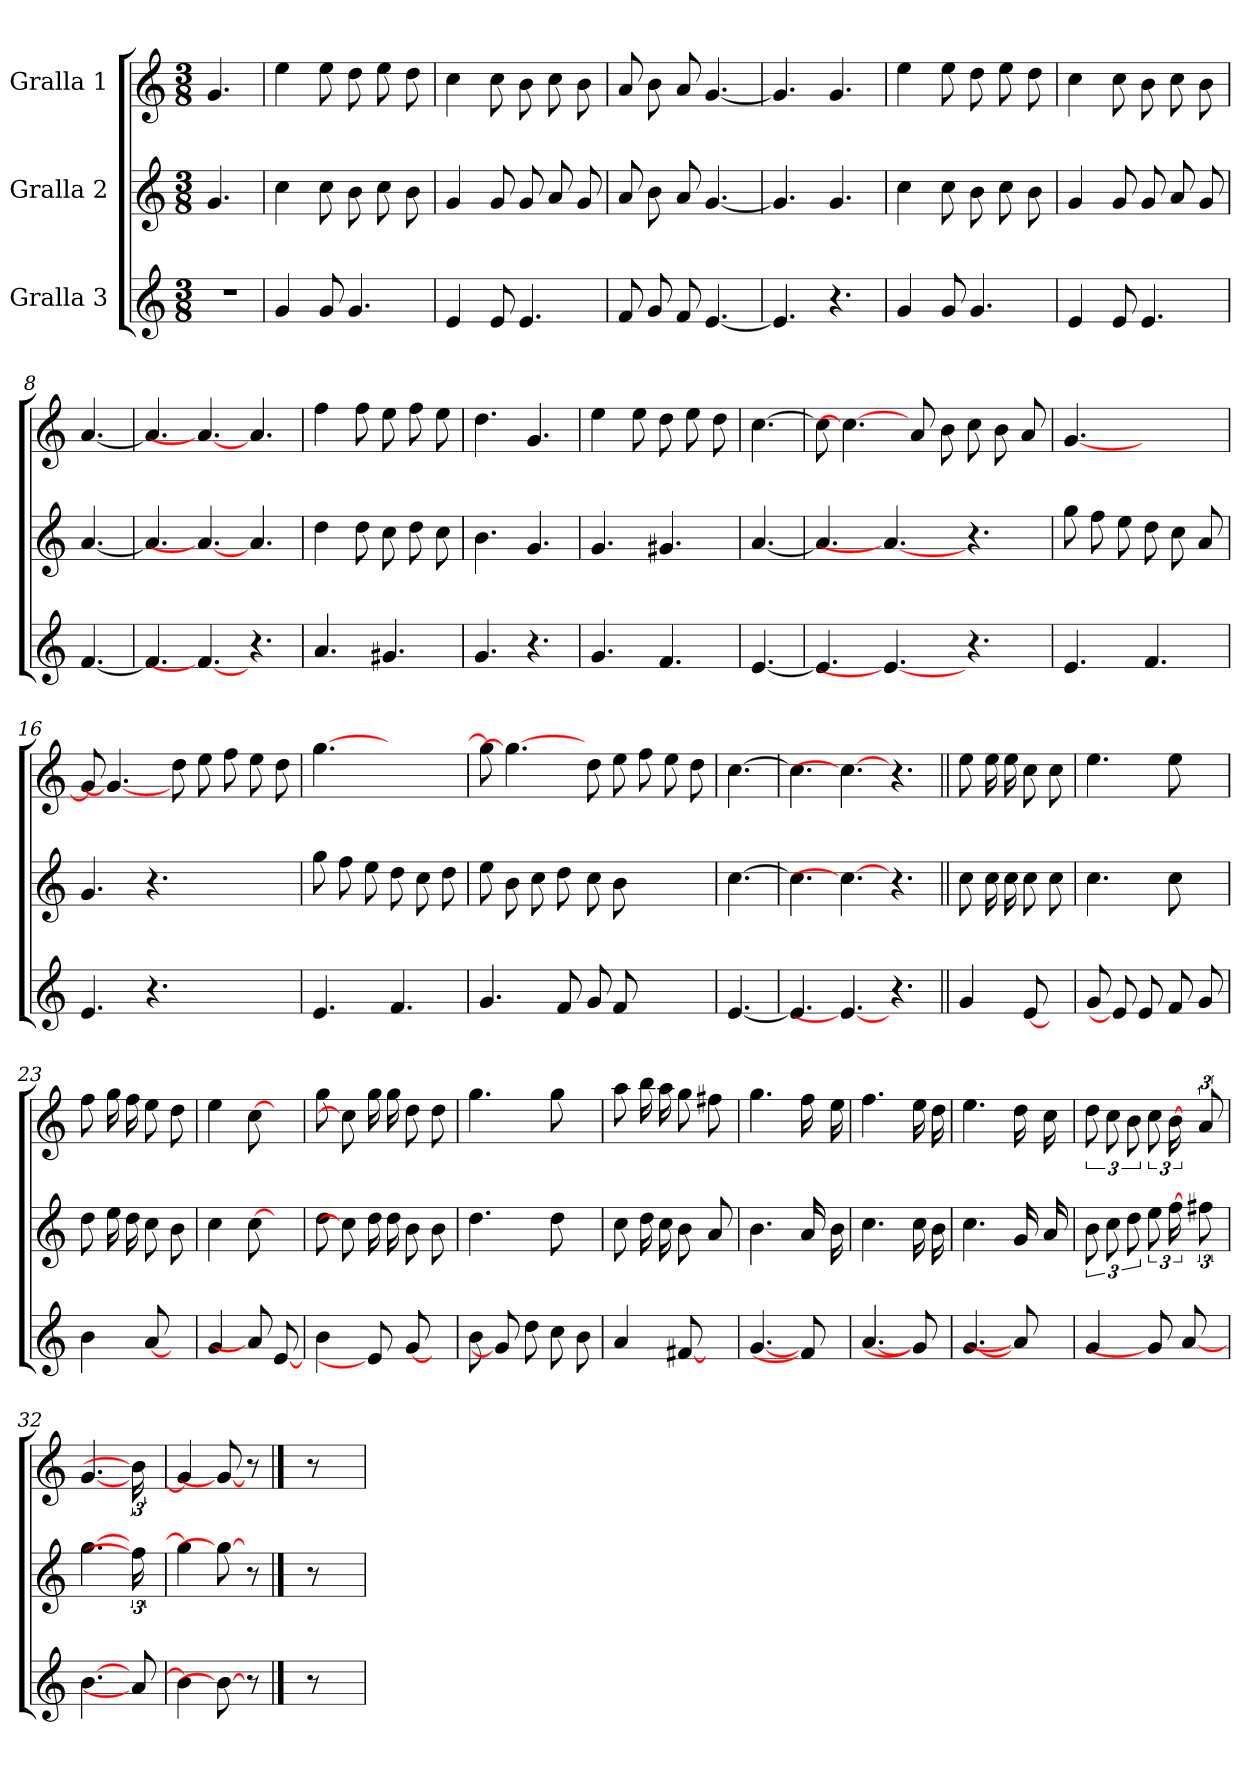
**kern	**kern	**kern
*part3	*part2	*part1
*staff3	*staff2	*staff1
*I"Gralla 3	*I"Gralla 2	*I"Gralla 1
*clefG2	*clefG2	*clefG2
*k[]	*k[]	*k[]
*M3/8	*M3/8	*M3/8
=1	=1	=1
4.r	4.g	4.g
=2	=2	=2
4g	4cc	4ee
8g	8cc	8ee
4.g	8b	8dd
.	8cc	8ee
.	8b	8dd
=3	=3	=3
4e	4g	4cc
8e	8g	8cc
4.e	8g	8b
.	8a	8cc
.	8g	8b
=4	=4	=4
8f	8a	8a
8g	8b	8b
8f	8a	8a
[4.e	[4.g	[4.g
=5	=5	=5
4.e]	4.g]	4.g]
4.r	4.g	4.g
=6	=6	=6
4g	4cc	4ee
8g	8cc	8ee
4.g	8b	8dd
.	8cc	8ee
.	8b	8dd
=7	=7	=7
4e	4g	4cc
8e	8g	8cc
4.e	8g	8b
.	8a	8cc
.	8g	8b
=8	=8	=8
[4.f	[4.a	[4.a
=9	=9	=9
4.f]	4.a]	4.a]
4.f_	4.a_	4.a_
4.r	4.a	4.a
=10	=10	=10
4.a	4dd	4ff
.	8dd	8ff
4.g#	8cc	8ee
.	8dd	8ff
.	8cc	8ee
=11	=11	=11
4.g	4.b	4.dd
4.r	4.g	4.g
=12	=12	=12
4.g	4.g	4ee
.	.	8ee
4.f	4.g#	8dd
.	.	8ee
.	.	8dd
=13	=13	=13
[4.e	[4.a	[4.cc
=14	=14	=14
4.e]	4.a]	8cc]
.	.	4.cc_
4.e_	4.a_	.
.	.	8a
.	.	8b
4.r	4.r	8cc
.	.	8b
.	.	8a
=15	=15	=15
4.e	8gg	[4.g
.	8ff	.
.	8ee	.
4.f	8dd	4.ryy
.	8cc	.
.	8a	.
=16	=16	=16
4.e	4.g	8g]
.	.	4.g_
4.r	4.r	.
.	.	8dd
.	.	8ee
4.ryy	4.ryy	8ff
.	.	8ee
.	.	8dd
=17	=17	=17
4.e	8gg	[4.gg
.	8ff	.
.	8ee	.
4.f	8dd	4.ryy
.	8cc	.
.	8dd	.
=18	=18	=18
4.g	8ee	8gg]
.	8b	4.gg_
.	8cc	.
8f	8dd	.
8g	8cc	8dd
8f	8b	8ee
4.ryy	4.ryy	8ff
.	.	8ee
.	.	8dd
=19	=19	=19
[4.e	[4.cc	[4.cc
=20	=20	=20
4.e]	4.cc]	4.cc]
4.e_	4.cc_	4.cc_
4.r	4.r	4.r
=21||	=21||	=21||
4g	8cc	8ee
.	16cc	16ee
.	16cc	16ee
[8e	8cc	8cc
8ryy	8cc	8cc
=22	=22	=22
8g	4.cc	4.ee
8e]	.	.
8e	.	.
8f	8cc	8ee
8g	8ryy	8ryy
=23	=23	=23
4b	8dd	8ff
.	16ee	16gg
.	16dd	16ff
[8a	8cc	8ee
8ryy	8b	8dd
=24	=24	=24
4g	4cc	4ee
8a]	[8cc	[8cc
[8e	8ryy	8ryy
=25	=25	=25
4b	8dd	8gg
.	8cc]	8cc]
8e]	16dd	16gg
.	16dd	16gg
[8g	8b	8dd
8ryy	8b	8dd
=26	=26	=26
8b	4.dd	4.gg
8g]	.	.
8dd	.	.
8cc	8dd	8gg
8b	8ryy	8ryy
=27	=27	=27
4a	8cc	8aa
.	16dd	16bb
.	16cc	16aa
[8f#	8b	8gg
8ryy	8a	8ff#
=28	=28	=28
[4.g	4.b	4.gg
8f#]	16a	16ff
.	16b	16ee
=29	=29	=29
[4.a	4.cc	4.ff
8g]	16cc	16ee
.	16b	16dd
=30	=30	=30
[4.g	4.cc	4.ee
8a]	16g	16dd
.	16a	16cc
=31	=31	=31
4g	12b	12dd
.	12cc	12cc
.	12dd	12b
8g]	12ee	12cc
.	[24ff	[24b
[8a	24ryy	24ryy
.	12ff#	12a
=32	=32	=32
[4.b	[4.gg	[4.g
8a]	24ff]	24b]
.	12ryy	12ryy
=33	=33	=33
4b]	4gg]	4g]
8b_	8gg_	8g_
8r	8r	8r
==34	==34	==34
8r	8r	8r
=	=	=
*-	*-	*-
